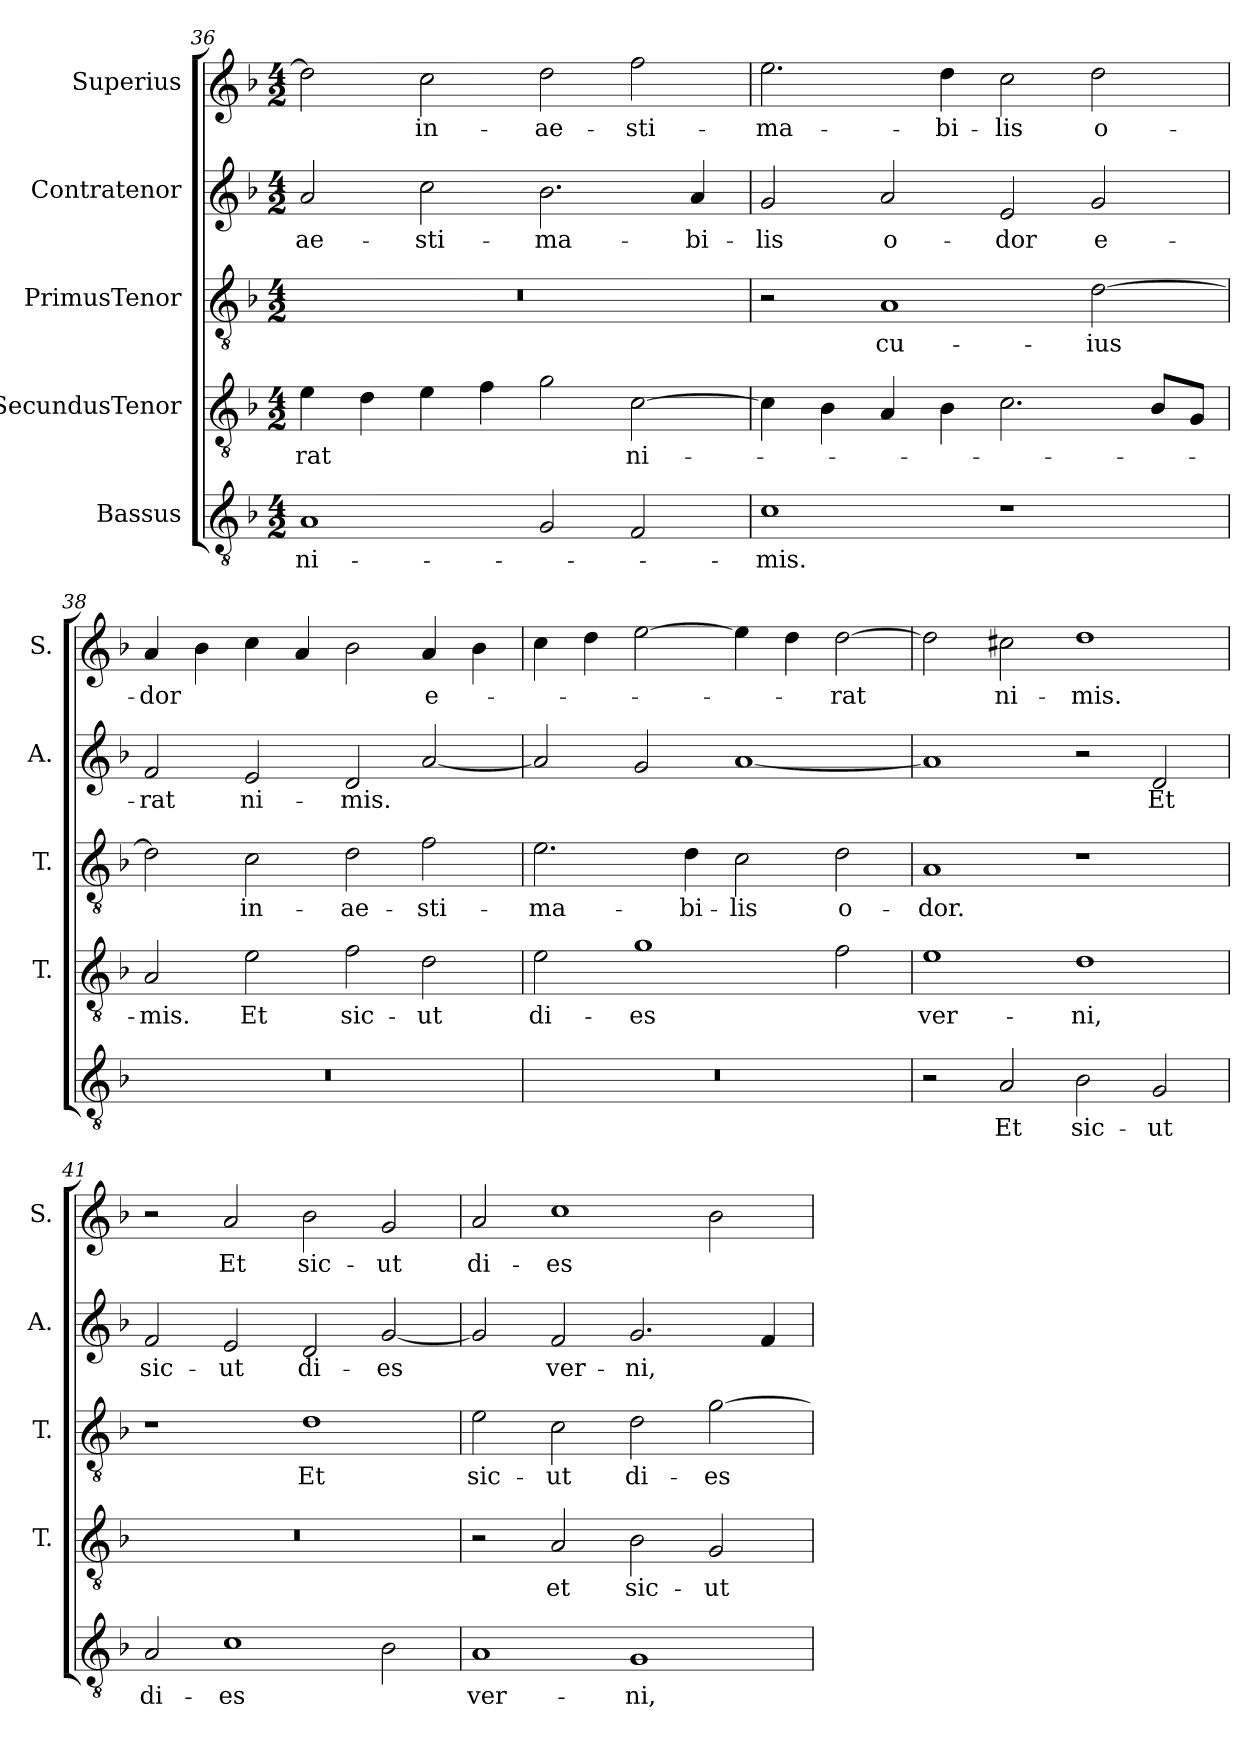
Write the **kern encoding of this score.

**kern	**text	**kern	**text	**kern	**text	**kern	**text	**kern	**text
*part5	*part5	*part4	*part4	*part3	*part3	*part2	*part2	*part1	*part1
*staff5	*staff5	*staff4	*staff4	*staff3	*staff3	*staff2	*staff2	*staff1	*staff1
*I"Bassus	*	*I"SecundusTenor	*	*I"PrimusTenor	*	*I"Contratenor	*	*I"Superius	*
*	*	*I'T.	*	*I'T.	*	*I'A.	*	*I'S.	*
*clefGv2	*	*clefGv2	*	*clefGv2	*	*clefG2	*	*clefG2	*
*ITrd7c12	*	*ITrd7c12	*	*ITrd7c12	*	*	*	*	*
*k[b-]	*	*k[b-]	*	*k[b-]	*	*k[b-]	*	*k[b-]	*
*F:	*	*F:	*	*F:	*	*F:	*	*F:	*
*M4/2	*	*M4/2	*	*M4/2	*	*M4/2	*	*M4/2	*
=36	=36	=36	=36	=36	=36	=36	=36	=36	=36
1AA/	ni-	4E\	-rat	0r	.	2a/	-ae-	2dd\]	.
.	.	4D\	.	.	.	.	.	.	.
.	.	4E\	.	.	.	2cc\	-sti-	2cc\	in-
.	.	4F\	.	.	.	.	.	.	.
2GG/	.	2G\	.	.	.	2.b-\	-ma-	2dd\	-ae-
2FF/	.	[2C\	ni-	.	.	.	.	2ff\	-sti-
.	.	.	.	.	.	4a/	-bi-	.	.
=37	=37	=37	=37	=37	=37	=37	=37	=37	=37
1C\	-mis.	4C\]	.	2r	.	2g/	-lis	2.ee\	-ma-
.	.	4BB-\	.	.	.	.	.	.	.
.	.	4AA/	.	1AA/	cu-	2a/	o-	.	.
.	.	4BB-\	.	.	.	.	.	4dd\	-bi-
1r	.	2.C\	.	.	.	2e/	-dor	2cc\	-lis
.	.	.	.	[2D\	-ius	2g/	e-	2dd\	o-
.	.	8BB-/L	.	.	.	.	.	.	.
.	.	8GG/J	.	.	.	.	.	.	.
=38	=38	=38	=38	=38	=38	=38	=38	=38	=38
0r	.	2AA/	-mis.	2D\]	.	2f/	-rat	4a/	-dor
.	.	.	.	.	.	.	.	4b-\	.
.	.	2E\	Et	2C\	in-	2e/	ni-	4cc\	.
.	.	.	.	.	.	.	.	4a/	.
.	.	2F\	sic-	2D\	-ae-	2d/	-mis.	2b-\	.
.	.	2D\	-ut	2F\	-sti-	[2a/	.	4a/	e-
.	.	.	.	.	.	.	.	4b-\	.
=39	=39	=39	=39	=39	=39	=39	=39	=39	=39
0r	.	2E\	di-	2.E\	-ma-	2a/]	.	4cc\	.
.	.	.	.	.	.	.	.	4dd\	.
.	.	1G\	-es	.	.	2g/	.	[2ee\	.
.	.	.	.	4D\	-bi-	.	.	.	.
.	.	.	.	2C\	-lis	[1a/	.	4ee\]	.
.	.	.	.	.	.	.	.	4dd\	.
.	.	2F\	.	2D\	o-	.	.	[2dd\	-rat
=40	=40	=40	=40	=40	=40	=40	=40	=40	=40
2r	.	1E\	ver-	1AA/	-dor.	1a/]	.	2dd\]	.
2AA/	Et	.	.	.	.	.	.	2cc#X\	ni-
2BB-\	sic-	1D\	-ni,	1r	.	2r	.	1dd\	-mis.
2GG/	-ut	.	.	.	.	2d/	Et	.	.
=41	=41	=41	=41	=41	=41	=41	=41	=41	=41
2AA/	di-	0r	.	1r	.	2f/	sic-	2r	.
1C\	-es	.	.	.	.	2e/	-ut	2a/	Et
.	.	.	.	1D\	Et	2d/	di-	2b-\	sic-
2BB-\	.	.	.	.	.	[2g/	-es	2g/	-ut
=42	=42	=42	=42	=42	=42	=42	=42	=42	=42
1AA/	ver-	2r	.	2E\	sic-	2g/]	.	2a/	di-
.	.	2AA/	et	2C\	-ut	2f/	ver-	1cc\	-es
1GG/	-ni,	2BB-\	sic-	2D\	di-	2.g/	-ni,	.	.
.	.	2GG/	-ut	[2G\	-es	.	.	2b-\	.
.	.	.	.	.	.	4f/	.	.	.
=	=	=	=	=	=	=	=	=	=
*-	*-	*-	*-	*-	*-	*-	*-	*-	*-
